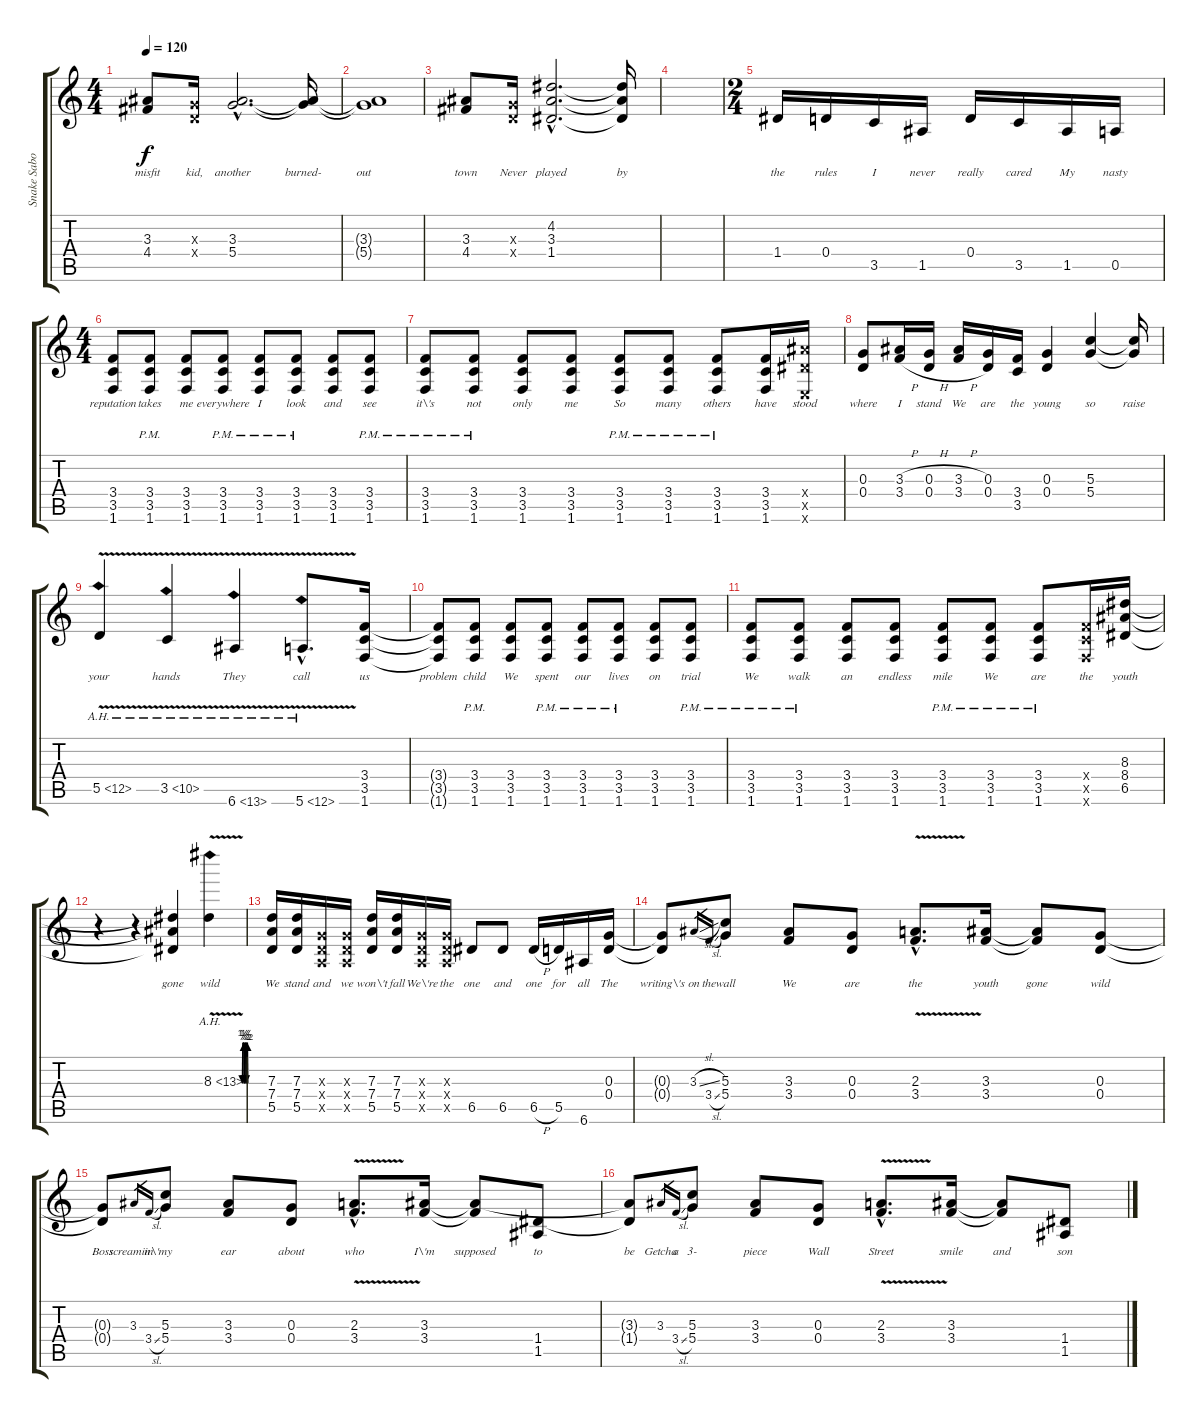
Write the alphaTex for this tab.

\track ("Snake Sabo" "Snake Sabo") {instrument distortionguitar}
\staff {score tabs}
\tuning (E4 B3 G3 D3 A2 E2) {hide}
\ts (4 4)
\tempo 120
\clef g2
\ks c
(3.3 4.4).8{lyrics (0 "misfit") lyrics (1 "") lyrics (2 "") lyrics (3 "") lyrics (4 "") dy f} (0.3{x} 0.4{x}).16{lyrics (0 "kid,") lyrics (1 "") lyrics (2 "") lyrics (3 "") lyrics (4 "")} (3.3{hac} 5.4{hac}).2{d lyrics (0 "another") lyrics (1 "") lyrics (2 "") lyrics (3 "") lyrics (4 "")} (3.3{t} 5.4{t}).16{lyrics (0 "burned-") lyrics (1 "") lyrics (2 "") lyrics (3 "") lyrics (4 "")} |
(3.3{t} 5.4{t}).1{lyrics (0 "out") lyrics (1 "") lyrics (2 "") lyrics (3 "") lyrics (4 "")} |
(3.3 4.4).8{lyrics (0 "town") lyrics (1 "") lyrics (2 "") lyrics (3 "") lyrics (4 "")} (0.3{x} 0.4{x}).16{lyrics (0 "Never") lyrics (1 "") lyrics (2 "") lyrics (3 "") lyrics (4 "")} (4.2{hac} 3.3{hac} 1.4{hac}).2{d lyrics (0 "played") lyrics (1 "") lyrics (2 "") lyrics (3 "") lyrics (4 "")} (4.2{t} 3.3{t} 1.4{t}).16{lyrics (0 "by") lyrics (1 "") lyrics (2 "") lyrics (3 "") lyrics (4 "")} |
|
\ts (2 4)
1.4.16{lyrics (0 "the") lyrics (1 "") lyrics (2 "") lyrics (3 "") lyrics (4 "") volume 13 instrument distortionguitar} 0.4.16{lyrics (0 "rules") lyrics (1 "") lyrics (2 "") lyrics (3 "") lyrics (4 "")} 3.5.16{lyrics (0 "I") lyrics (1 "") lyrics (2 "") lyrics (3 "") lyrics (4 "")} 1.5.16{lyrics (0 "never") lyrics (1 "") lyrics (2 "") lyrics (3 "") lyrics (4 "")} 0.4.16{lyrics (0 "really") lyrics (1 "") lyrics (2 "") lyrics (3 "") lyrics (4 "")} 3.5.16{lyrics (0 "cared") lyrics (1 "") lyrics (2 "") lyrics (3 "") lyrics (4 "")} 1.5.16{lyrics (0 "My") lyrics (1 "") lyrics (2 "") lyrics (3 "") lyrics (4 "")} 0.5.16{lyrics (0 "nasty") lyrics (1 "") lyrics (2 "") lyrics (3 "") lyrics (4 "")} |
\ts (4 4)
(3.4 3.5 1.6).8{lyrics (0 "reputation") lyrics (1 "") lyrics (2 "") lyrics (3 "") lyrics (4 "")} (3.4{pm} 3.5{pm} 1.6{pm}).8{lyrics (0 "takes") lyrics (1 "") lyrics (2 "") lyrics (3 "") lyrics (4 "")} (3.4 3.5 1.6).8{lyrics (0 "me") lyrics (1 "") lyrics (2 "") lyrics (3 "") lyrics (4 "")} (3.4{pm} 3.5{pm} 1.6{pm}).8{lyrics (0 "everywhere") lyrics (1 "") lyrics (2 "") lyrics (3 "") lyrics (4 "")} (3.4{pm} 3.5{pm} 1.6{pm}).8{lyrics (0 "I") lyrics (1 "") lyrics (2 "") lyrics (3 "") lyrics (4 "")} (3.4{pm} 3.5{pm} 1.6{pm}).8{lyrics (0 "look") lyrics (1 "") lyrics (2 "") lyrics (3 "") lyrics (4 "")} (3.4 3.5 1.6).8{lyrics (0 "and") lyrics (1 "") lyrics (2 "") lyrics (3 "") lyrics (4 "")} (3.4{pm} 3.5{pm} 1.6{pm}).8{lyrics (0 "see") lyrics (1 "") lyrics (2 "") lyrics (3 "") lyrics (4 "")} |
(3.4{pm} 3.5{pm} 1.6{pm}).8{lyrics (0 "it\\'s") lyrics (1 "") lyrics (2 "") lyrics (3 "") lyrics (4 "")} (3.4{pm} 3.5{pm} 1.6{pm}).8{lyrics (0 "not") lyrics (1 "") lyrics (2 "") lyrics (3 "") lyrics (4 "")} (3.4 3.5 1.6).8{lyrics (0 "only") lyrics (1 "") lyrics (2 "") lyrics (3 "") lyrics (4 "")} (3.4 3.5 1.6).8{lyrics (0 "me") lyrics (1 "") lyrics (2 "") lyrics (3 "") lyrics (4 "")} (3.4{pm} 3.5{pm} 1.6{pm}).8{lyrics (0 "So") lyrics (1 "") lyrics (2 "") lyrics (3 "") lyrics (4 "")} (3.4{pm} 3.5{pm} 1.6{pm}).8{lyrics (0 "many") lyrics (1 "") lyrics (2 "") lyrics (3 "") lyrics (4 "")} (3.4{pm} 3.5{pm} 1.6{pm}).8{lyrics (0 "others") lyrics (1 "") lyrics (2 "") lyrics (3 "") lyrics (4 "")} (3.4 3.5 1.6).16{lyrics (0 "have") lyrics (1 "") lyrics (2 "") lyrics (3 "") lyrics (4 "")} (8.4{x} 6.5{x} 0.6{x}).16{lyrics (0 "stood") lyrics (1 "") lyrics (2 "") lyrics (3 "") lyrics (4 "")} |
(0.3 0.4).8{lyrics (0 "where") lyrics (1 "") lyrics (2 "") lyrics (3 "") lyrics (4 "")} (3.3{h} 3.4{h}).16{lyrics (0 "I") lyrics (1 "") lyrics (2 "") lyrics (3 "") lyrics (4 "")} (0.3{h} 0.4{h}).16{lyrics (0 "stand") lyrics (1 "") lyrics (2 "") lyrics (3 "") lyrics (4 "")} (3.3{h} 3.4{h}).16{lyrics (0 "We") lyrics (1 "") lyrics (2 "") lyrics (3 "") lyrics (4 "")} (0.3 0.4).16{lyrics (0 "are") lyrics (1 "") lyrics (2 "") lyrics (3 "") lyrics (4 "")} (3.4 3.5).16{lyrics (0 "the") lyrics (1 "") lyrics (2 "") lyrics (3 "") lyrics (4 "")} (0.3 0.4).4{lyrics (0 "young") lyrics (1 "") lyrics (2 "") lyrics (3 "") lyrics (4 "")} (5.3 5.4).4{lyrics (0 "so") lyrics (1 "") lyrics (2 "") lyrics (3 "") lyrics (4 "")} (5.3{t} 5.4{t}).16{lyrics (0 "raise") lyrics (1 "") lyrics (2 "") lyrics (3 "") lyrics (4 "")} |
5.5{ah 7 v}.4{lyrics (0 "your") lyrics (1 "") lyrics (2 "") lyrics (3 "") lyrics (4 "")} 3.5{ah 7 v}.4{lyrics (0 "hands") lyrics (1 "") lyrics (2 "") lyrics (3 "") lyrics (4 "")} 6.6{ah 7 v}.4{lyrics (0 "They") lyrics (1 "") lyrics (2 "") lyrics (3 "") lyrics (4 "")} 5.6{ah 7 v hac}.8{d lyrics (0 "call") lyrics (1 "") lyrics (2 "") lyrics (3 "") lyrics (4 "")} (3.4 3.5 1.6).16{lyrics (0 "us") lyrics (1 "") lyrics (2 "") lyrics (3 "") lyrics (4 "")} |
(3.4{t} 3.5{t} 1.6{t}).8{lyrics (0 "problem") lyrics (1 "") lyrics (2 "") lyrics (3 "") lyrics (4 "")} (3.4{pm} 3.5{pm} 1.6{pm}).8{lyrics (0 "child") lyrics (1 "") lyrics (2 "") lyrics (3 "") lyrics (4 "")} (3.4 3.5 1.6).8{lyrics (0 "We") lyrics (1 "") lyrics (2 "") lyrics (3 "") lyrics (4 "")} (3.4{pm} 3.5{pm} 1.6{pm}).8{lyrics (0 "spent") lyrics (1 "") lyrics (2 "") lyrics (3 "") lyrics (4 "")} (3.4{pm} 3.5{pm} 1.6{pm}).8{lyrics (0 "our") lyrics (1 "") lyrics (2 "") lyrics (3 "") lyrics (4 "")} (3.4{pm} 3.5{pm} 1.6{pm}).8{lyrics (0 "lives") lyrics (1 "") lyrics (2 "") lyrics (3 "") lyrics (4 "")} (3.4 3.5 1.6).8{lyrics (0 "on") lyrics (1 "") lyrics (2 "") lyrics (3 "") lyrics (4 "")} (3.4{pm} 3.5{pm} 1.6{pm}).8{lyrics (0 "trial") lyrics (1 "") lyrics (2 "") lyrics (3 "") lyrics (4 "")} |
(3.4{pm} 3.5{pm} 1.6{pm}).8{lyrics (0 "We") lyrics (1 "") lyrics (2 "") lyrics (3 "") lyrics (4 "")} (3.4{pm} 3.5{pm} 1.6{pm}).8{lyrics (0 "walk") lyrics (1 "") lyrics (2 "") lyrics (3 "") lyrics (4 "")} (3.4 3.5 1.6).8{lyrics (0 "an") lyrics (1 "") lyrics (2 "") lyrics (3 "") lyrics (4 "")} (3.4 3.5 1.6).8{lyrics (0 "endless") lyrics (1 "") lyrics (2 "") lyrics (3 "") lyrics (4 "")} (3.4{pm} 3.5{pm} 1.6{pm}).8{lyrics (0 "mile") lyrics (1 "") lyrics (2 "") lyrics (3 "") lyrics (4 "")} (3.4{pm} 3.5{pm} 1.6{pm}).8{lyrics (0 "We") lyrics (1 "") lyrics (2 "") lyrics (3 "") lyrics (4 "")} (3.4{pm} 3.5{pm} 1.6{pm}).8{lyrics (0 "are") lyrics (1 "") lyrics (2 "") lyrics (3 "") lyrics (4 "")} (3.4{x} 3.5{x} 1.6{x}).16{lyrics (0 "the") lyrics (1 "") lyrics (2 "") lyrics (3 "") lyrics (4 "")} (8.3 8.4 6.5).16{lyrics (0 "youth") lyrics (1 "") lyrics (2 "") lyrics (3 "") lyrics (4 "")} |
r.4 r.4 (8.3{t} 8.4{t} 6.5{t}).4{lyrics (0 "gone") lyrics (1 "") lyrics (2 "") lyrics (3 "") lyrics (4 "")} 8.3{be (custom 0 0 5 2 15 2 20 0 25 2 35 2 40 0 45 2 55 2 60 0) ah 5 v}.4{lyrics (0 "wild") lyrics (1 "") lyrics (2 "") lyrics (3 "") lyrics (4 "")} |
(7.3 7.4 5.5).16{lyrics (0 "We") lyrics (1 "") lyrics (2 "") lyrics (3 "") lyrics (4 "")} (7.3 7.4 5.5).16{lyrics (0 "stand") lyrics (1 "") lyrics (2 "") lyrics (3 "") lyrics (4 "")} (0.3{x} 0.4{x} 0.5{x}).16{lyrics (0 "and") lyrics (1 "") lyrics (2 "") lyrics (3 "") lyrics (4 "")} (0.3{x} 0.4{x} 0.5{x}).16{lyrics (0 "we") lyrics (1 "") lyrics (2 "") lyrics (3 "") lyrics (4 "")} (7.3 7.4 5.5).16{lyrics (0 "won\\'t") lyrics (1 "") lyrics (2 "") lyrics (3 "") lyrics (4 "")} (7.3 7.4 5.5).16{lyrics (0 "fall") lyrics (1 "") lyrics (2 "") lyrics (3 "") lyrics (4 "")} (0.3{x} 0.4{x} 0.5{x}).16{lyrics (0 "We\\'re") lyrics (1 "") lyrics (2 "") lyrics (3 "") lyrics (4 "")} (0.3{x} 0.4{x} 0.5{x}).16{lyrics (0 "the") lyrics (1 "") lyrics (2 "") lyrics (3 "") lyrics (4 "")} 6.5.8{lyrics (0 "one") lyrics (1 "") lyrics (2 "") lyrics (3 "") lyrics (4 "")} 6.5.8{lyrics (0 "and") lyrics (1 "") lyrics (2 "") lyrics (3 "") lyrics (4 "")} 6.5{h}.16{lyrics (0 "one") lyrics (1 "") lyrics (2 "") lyrics (3 "") lyrics (4 "")} 5.5.16{lyrics (0 "for") lyrics (1 "") lyrics (2 "") lyrics (3 "") lyrics (4 "")} 6.6.16{lyrics (0 "all") lyrics (1 "") lyrics (2 "") lyrics (3 "") lyrics (4 "")} (0.3 0.4).16{lyrics (0 "The") lyrics (1 "") lyrics (2 "") lyrics (3 "") lyrics (4 "")} |
(0.3{t} 0.4{t}).8{lyrics (0 "writing\\'s") lyrics (1 "") lyrics (2 "") lyrics (3 "") lyrics (4 "")} 3.3{sl}.16{lyrics (0 "on") lyrics (1 "") lyrics (2 "") lyrics (3 "") lyrics (4 "") gr} 3.4{sl}.16{lyrics (0 "the") lyrics (1 "") lyrics (2 "") lyrics (3 "") lyrics (4 "") gr} (5.3 5.4).8{lyrics (0 "wall") lyrics (1 "") lyrics (2 "") lyrics (3 "") lyrics (4 "")} (3.3 3.4).8{lyrics (0 "We") lyrics (1 "") lyrics (2 "") lyrics (3 "") lyrics (4 "")} (0.3 0.4).8{lyrics (0 "are") lyrics (1 "") lyrics (2 "") lyrics (3 "") lyrics (4 "")} (2.3{v hac} 3.4{v hac}).8{d lyrics (0 "the") lyrics (1 "") lyrics (2 "") lyrics (3 "") lyrics (4 "")} (3.3 3.4).16{lyrics (0 "youth") lyrics (1 "") lyrics (2 "") lyrics (3 "") lyrics (4 "")} (3.3{t} 3.4{t}).8{lyrics (0 "gone") lyrics (1 "") lyrics (2 "") lyrics (3 "") lyrics (4 "")} (0.3 0.4).8{lyrics (0 "wild") lyrics (1 "") lyrics (2 "") lyrics (3 "") lyrics (4 "")} |
(0.3{t} 0.4{t}).8{lyrics (0 "Boss") lyrics (1 "") lyrics (2 "") lyrics (3 "") lyrics (4 "")} 3.3.16{lyrics (0 "screamin\\'") lyrics (1 "") lyrics (2 "") lyrics (3 "") lyrics (4 "") gr} 3.4{sl}.16{lyrics (0 "in") lyrics (1 "") lyrics (2 "") lyrics (3 "") lyrics (4 "") gr} (5.3 5.4).8{lyrics (0 "my") lyrics (1 "") lyrics (2 "") lyrics (3 "") lyrics (4 "")} (3.3 3.4).8{lyrics (0 "ear") lyrics (1 "") lyrics (2 "") lyrics (3 "") lyrics (4 "")} (0.3 0.4).8{lyrics (0 "about") lyrics (1 "") lyrics (2 "") lyrics (3 "") lyrics (4 "")} (2.3{v hac} 3.4{v hac}).8{d lyrics (0 "who") lyrics (1 "") lyrics (2 "") lyrics (3 "") lyrics (4 "")} (3.3 3.4).16{lyrics (0 "I\\'m") lyrics (1 "") lyrics (2 "") lyrics (3 "") lyrics (4 "")} (3.3{t} 3.4{t}).8{lyrics (0 "supposed") lyrics (1 "") lyrics (2 "") lyrics (3 "") lyrics (4 "")} (1.4 1.5).8{lyrics (0 "to") lyrics (1 "") lyrics (2 "") lyrics (3 "") lyrics (4 "")} |
(3.3{t} 1.4{t}).8{lyrics (0 "be") lyrics (1 "") lyrics (2 "") lyrics (3 "") lyrics (4 "")} 3.3.16{lyrics (0 "Getcha") lyrics (1 "") lyrics (2 "") lyrics (3 "") lyrics (4 "") gr} 3.4{sl}.16{lyrics (0 "a") lyrics (1 "") lyrics (2 "") lyrics (3 "") lyrics (4 "") gr} (5.3 5.4).8{lyrics (0 "3-") lyrics (1 "") lyrics (2 "") lyrics (3 "") lyrics (4 "")} (3.3 3.4).8{lyrics (0 "piece") lyrics (1 "") lyrics (2 "") lyrics (3 "") lyrics (4 "")} (0.3 0.4).8{lyrics (0 "Wall") lyrics (1 "") lyrics (2 "") lyrics (3 "") lyrics (4 "")} (2.3{v hac} 3.4{v hac}).8{d lyrics (0 "Street") lyrics (1 "") lyrics (2 "") lyrics (3 "") lyrics (4 "")} (3.3 3.4).16{lyrics (0 "smile") lyrics (1 "") lyrics (2 "") lyrics (3 "") lyrics (4 "")} (3.3{t} 3.4{t}).8{lyrics (0 "and") lyrics (1 "") lyrics (2 "") lyrics (3 "") lyrics (4 "")} (1.4 1.5).8{lyrics (0 "son") lyrics (1 "") lyrics (2 "") lyrics (3 "") lyrics (4 "")}
